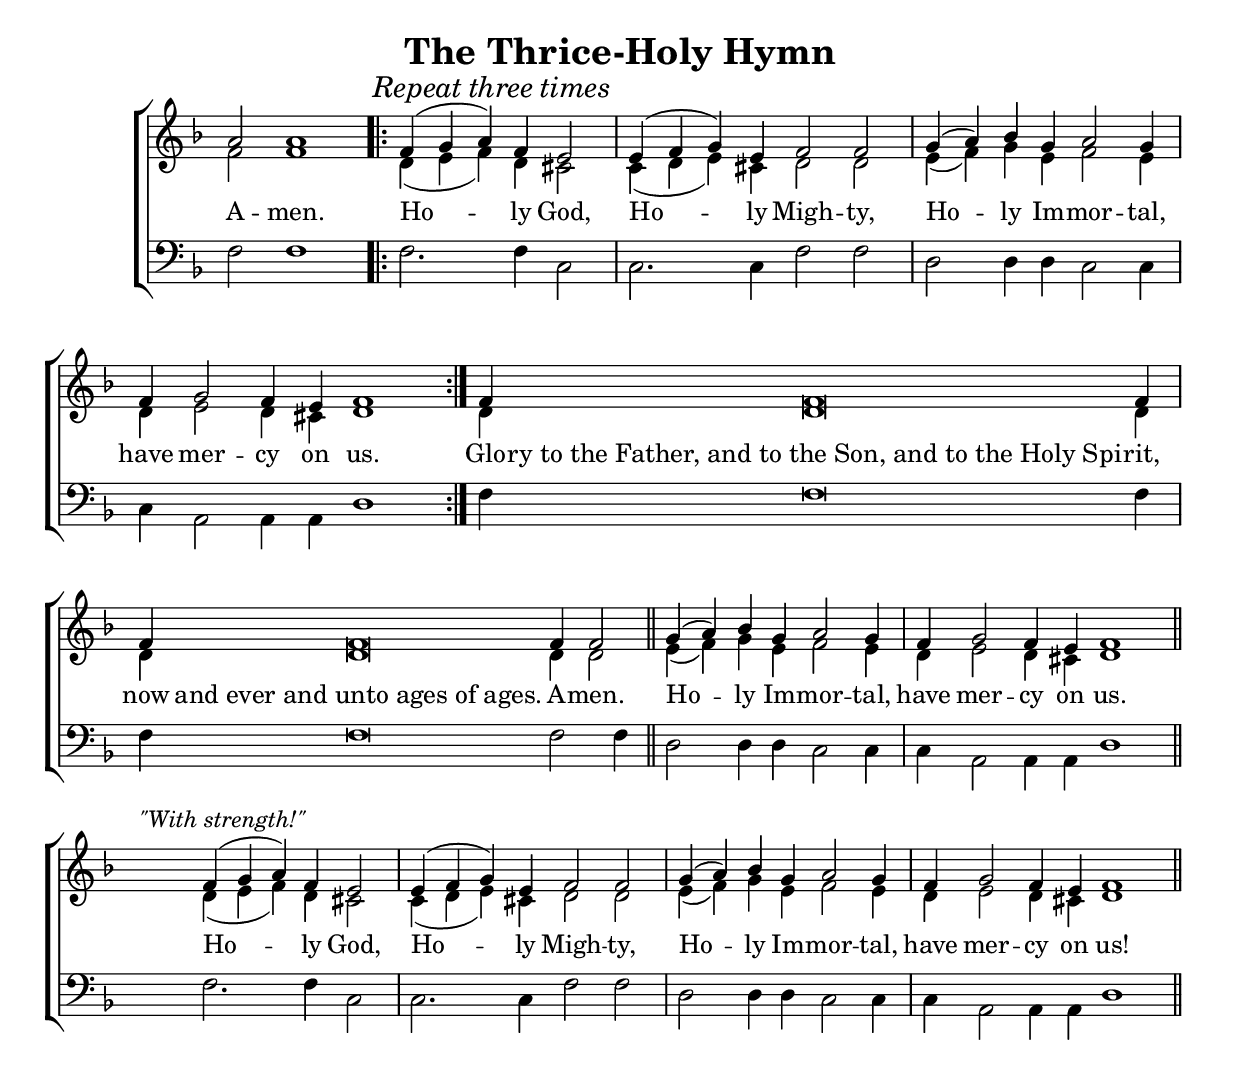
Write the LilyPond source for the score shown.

  \include "global_include.ly"
  
  \header {
    title = "The Thrice-Holy Hymn"
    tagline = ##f
  }
  
  sopranoVoice = \relative c'' {
  a2 a1
  f4( g a) f e2 \bar "|" e4( f g) e f2 f \bar "|" g4( a) bf g a2 g4 \bar "|" f g2 f4 e f1
  f4 f\breve f4 f4 f\breve f4 f2
  g4( a) bf g a2 g4 \bar "|" f g2 f4 e f1 \bar "||"
  
  s\breve^\markup {\italic "\"With strength!\""} \bar ""
  f4( g a) f e2 \bar "|" e4( f g) e f2 f \bar "|" g4( a) bf g a2 g4 \bar "|" f g2 f4 e f1
  }
  
  altoVoice = \relative c' {
  f2 f1
  \once \override Score.RehearsalMark #'self-alignment-X = #LEFT
  \mark \markup \italic { Repeat three times}
  \repeat volta 3 { d4( e f) d cs2 \bar "|" cs4( d e) cs d2 d \bar "|" e4( f) g e f2 e4 \bar "|" d e2 d4 cs d1 }
  d4 d\breve d4 \bar "|" d4 d\breve d4 d2 \bar "||"
  e4( f) g e f2 e4 \bar "|" d e2 d4 cs d1 \bar "||"

  s\breve
  d4( e f) d cs2 \bar "|" cs4( d e) cs d2 d \bar "|" e4( f) g e f2 e4 \bar "|" d e2 d4 cs d1 \bar "||"
  }
  
  tenorVoice = \relative c' {

  }
  
  bassVoice = \relative c {
  f2 f1
  f2. f4 c2
  c2. c4 f2 f
  d2 d4 d c2 c4 c a2 a4 a d1
  f4 f\breve f4 f f\breve f2 f4
  d2 d4 d c2 c4 c a2 a4 a d1

  s\breve
  f2. f4 c2
  c2. c4 f2 f
  d2 d4 d c2 c4 c a2 a4 a d1
  }
  
  words = \lyricmode {
  A -- men.
  Ho -- ly God, Ho -- ly Migh -- ty, Ho -- ly Im -- mor -- tal, have mer -- cy on us.
	Glo -- "ry to the Father, and to the Son, and to the Holy Spi" -- rit, now "and ever and unto ages of ages." A -- men.
	Ho -- ly Im -- mor -- tal, have mer -- cy on us.
  Ho -- ly God, Ho -- ly Migh -- ty, Ho -- ly Im -- mor -- tal, have mer -- cy on us!
  }
  
  \include "global_score.ly"
  